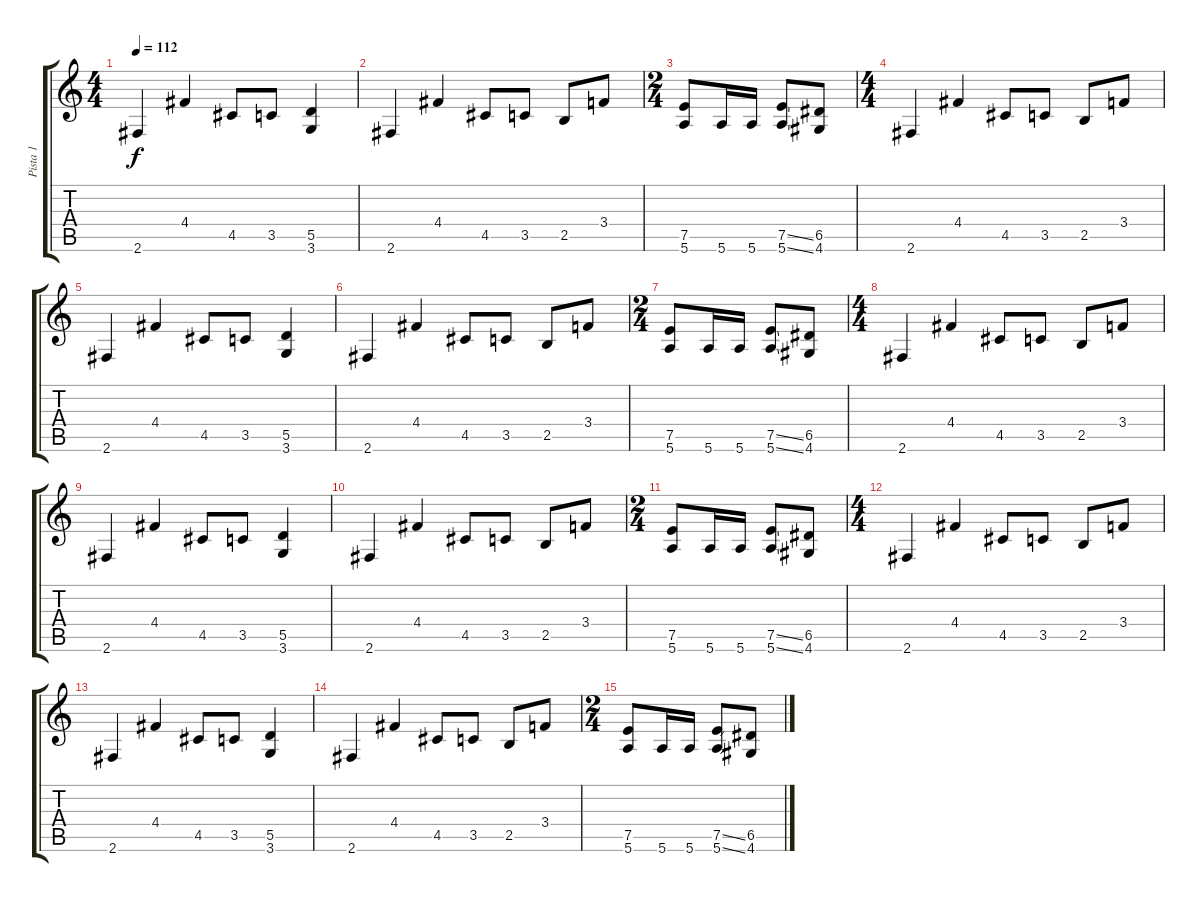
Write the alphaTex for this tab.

\track ("Pista 1" "Pista 1") {instrument distortionguitar}
\staff {score tabs}
\tuning (E4 B3 G3 D3 A2 E2) {hide}
\ts (4 4)
\tempo 112
\clef g2
\ks c
2.6.4{dy f} 4.4.4 4.5.8 3.5.8 (5.5 3.6).4 |
2.6.4 4.4.4 4.5.8 3.5.8 2.5.8 3.4.8 |
\ts (2 4)
(7.5 5.6).8 5.6.16 5.6.16 (7.5{ss} 5.6{ss}).8 (6.5 4.6).8 |
\ts (4 4)
2.6.4 4.4.4 4.5.8 3.5.8 2.5.8 3.4.8 |
2.6.4 4.4.4 4.5.8 3.5.8 (5.5 3.6).4 |
2.6.4 4.4.4 4.5.8 3.5.8 2.5.8 3.4.8 |
\ts (2 4)
(7.5 5.6).8 5.6.16 5.6.16 (7.5{ss} 5.6{ss}).8 (6.5 4.6).8 |
\ts (4 4)
2.6.4 4.4.4 4.5.8 3.5.8 2.5.8 3.4.8 |
2.6.4 4.4.4 4.5.8 3.5.8 (5.5 3.6).4 |
2.6.4 4.4.4 4.5.8 3.5.8 2.5.8 3.4.8 |
\ts (2 4)
(7.5 5.6).8 5.6.16 5.6.16 (7.5{ss} 5.6{ss}).8 (6.5 4.6).8 |
\ts (4 4)
2.6.4 4.4.4 4.5.8 3.5.8 2.5.8 3.4.8 |
2.6.4 4.4.4 4.5.8 3.5.8 (5.5 3.6).4 |
2.6.4 4.4.4 4.5.8 3.5.8 2.5.8 3.4.8 |
\ts (2 4)
(7.5 5.6).8 5.6.16 5.6.16 (7.5{ss} 5.6{ss}).8 (6.5 4.6).8
